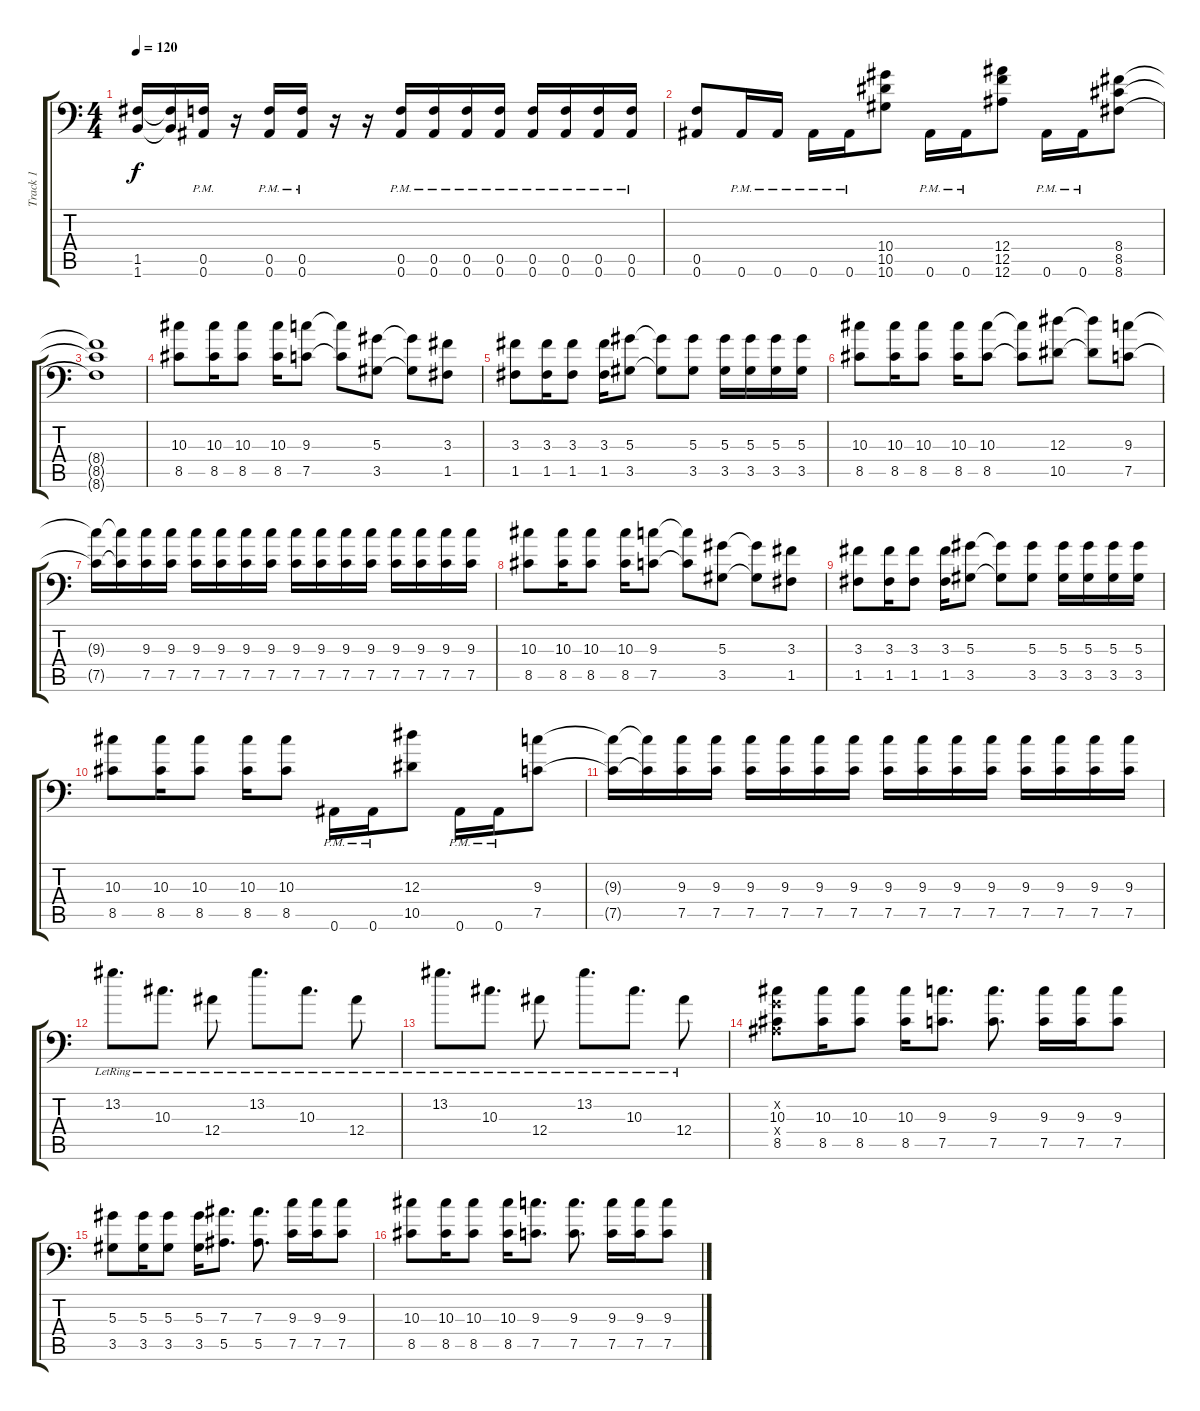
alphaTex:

\track ("Track 1" "Track 1") {instrument distortionguitar}
\staff {score tabs}
\tuning (C4 G3 Eb3 Bb2 F2 Bb1) {hide}
\ts (4 4)
\tempo 120
\clef f4
\ks c
(1.5{t} 1.6{t}).16{dy f} (1.5{t} 1.6{t}).16 (0.5{pm} 0.6{pm}).16 r.16 (0.5{pm} 0.6{pm}).16 (0.5{pm} 0.6{pm}).16 r.16 r.16 (0.5{pm} 0.6{pm}).16 (0.5{pm} 0.6{pm}).16 (0.5{pm} 0.6{pm}).16 (0.5{pm} 0.6{pm}).16 (0.5{pm} 0.6{pm}).16 (0.5{pm} 0.6{pm}).16 (0.5{pm} 0.6{pm}).16 (0.5{pm} 0.6{pm}).16 |
(0.5 0.6).8 0.6{pm}.16 0.6{pm}.16 0.6{pm}.16 0.6{pm}.16 (10.4 10.5 10.6).8 0.6{pm}.16 0.6{pm}.16 (12.4 12.5 12.6).8 0.6{pm}.16 0.6{pm}.16 (8.4 8.5 8.6).8 |
(8.4{t} 8.5{t} 8.6{t}).1 |
(10.3 8.5).8 (10.3 8.5).16 (10.3 8.5).8 (10.3 8.5).16 (9.3 7.5).8 (9.3{t} 7.5{t}).8 (5.3 3.5).8 (5.3{t} 3.5{t}).8 (3.3 1.5).8 |
(3.3 1.5).8 (3.3 1.5).16 (3.3 1.5).8 (3.3 1.5).16 (5.3 3.5).8 (5.3{t} 3.5{t}).8 (5.3 3.5).8 (5.3 3.5).16 (5.3 3.5).16 (5.3 3.5).16 (5.3 3.5).16 |
(10.3 8.5).8 (10.3 8.5).16 (10.3 8.5).8 (10.3 8.5).16 (10.3 8.5).8 (10.3{t} 8.5{t}).8 (12.3 10.5).8 (12.3{t} 10.5{t}).8 (9.3 7.5).8 |
(9.3{t} 7.5{t}).16 (9.3{t} 7.5{t}).16 (9.3 7.5).16 (9.3 7.5).16 (9.3 7.5).16 (9.3 7.5).16 (9.3 7.5).16 (9.3 7.5).16 (9.3 7.5).16 (9.3 7.5).16 (9.3 7.5).16 (9.3 7.5).16 (9.3 7.5).16 (9.3 7.5).16 (9.3 7.5).16 (9.3 7.5).16 |
(10.3 8.5).8 (10.3 8.5).16 (10.3 8.5).8 (10.3 8.5).16 (9.3 7.5).8 (9.3{t} 7.5{t}).8 (5.3 3.5).8 (5.3{t} 3.5{t}).8 (3.3 1.5).8 |
(3.3 1.5).8 (3.3 1.5).16 (3.3 1.5).8 (3.3 1.5).16 (5.3 3.5).8 (5.3{t} 3.5{t}).8 (5.3 3.5).8 (5.3 3.5).16 (5.3 3.5).16 (5.3 3.5).16 (5.3 3.5).16 |
(10.3 8.5).8 (10.3 8.5).16 (10.3 8.5).8 (10.3 8.5).16 (10.3 8.5).8 0.6{pm}.16 0.6{pm}.16 (12.3 10.5).8 0.6{pm}.16 0.6{pm}.16 (9.3 7.5).8 |
(9.3{t} 7.5{t}).16 (9.3{t} 7.5{t}).16 (9.3 7.5).16 (9.3 7.5).16 (9.3 7.5).16 (9.3 7.5).16 (9.3 7.5).16 (9.3 7.5).16 (9.3 7.5).16 (9.3 7.5).16 (9.3 7.5).16 (9.3 7.5).16 (9.3 7.5).16 (9.3 7.5).16 (9.3 7.5).16 (9.3 7.5).16 |
13.2{lr}.8{d} 10.3{lr}.8{d} 12.4{lr}.8 13.2{lr}.8{d} 10.3{lr}.8{d} 12.4{lr}.8 |
13.2{lr}.8{d} 10.3{lr}.8{d} 12.4{lr}.8 13.2{lr}.8{d} 10.3{lr}.8{d} 12.4{lr}.8 |
(0.2{x} 10.3 0.4{x} 8.5).8 (10.3 8.5).16 (10.3 8.5).8 (10.3 8.5).16 (9.3 7.5).8{d} (9.3 7.5).8{d} (9.3 7.5).16 (9.3 7.5).16 (9.3 7.5).8 |
(5.3 3.5).8 (5.3 3.5).16 (5.3 3.5).8 (5.3 3.5).16 (7.3 5.5).8{d} (7.3 5.5).8{d} (9.3 7.5).16 (9.3 7.5).16 (9.3 7.5).8 |
(10.3 8.5).8 (10.3 8.5).16 (10.3 8.5).8 (10.3 8.5).16 (9.3 7.5).8{d} (9.3 7.5).8{d} (9.3 7.5).16 (9.3 7.5).16 (9.3 7.5).8
